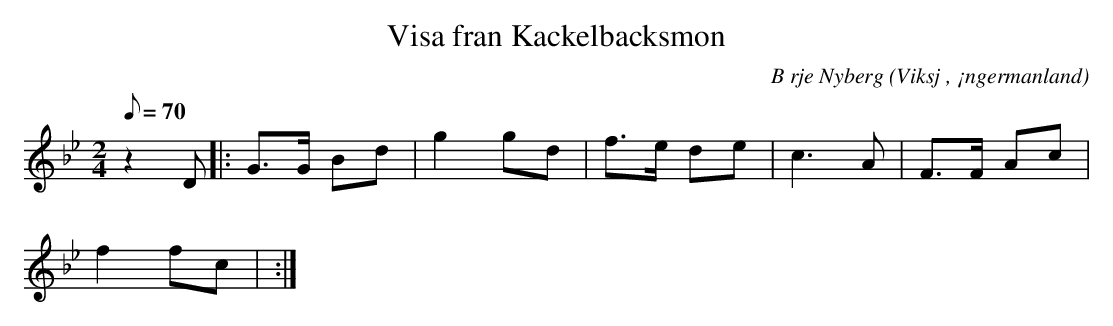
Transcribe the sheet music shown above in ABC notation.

X:1
T:Visa fran Kackelbacksmon
C:B rje Nyberg
O:Viksj , ¡ngermanland
M:2/4
L:1/8
Q:70
K:Gm
z2 D|: G>G Bd | g2 gd | f>e de | c2>A2 | F>F Ac |
f2 fc | :|
